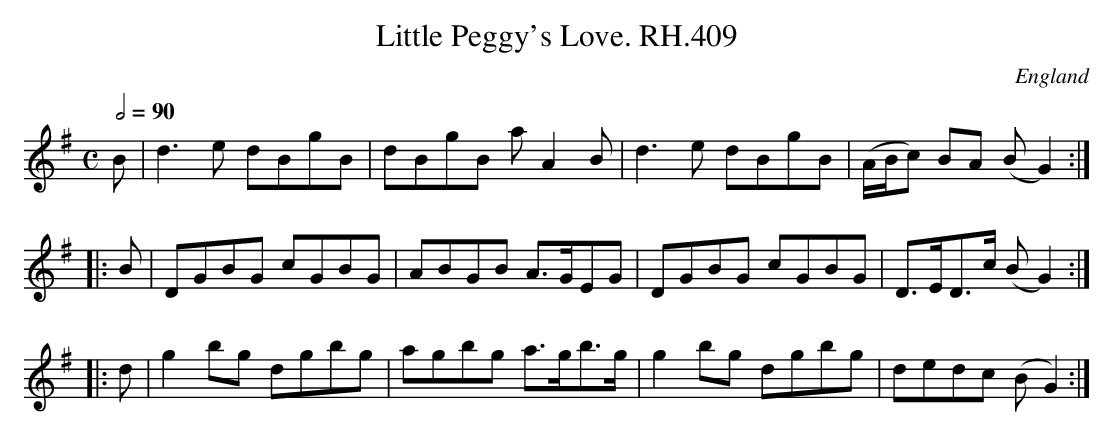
X:1
T:Little Peggy's Love. RH.409
O:England
M:C
L:1/8
Q:2/4=90
K:G
B|d3e dBgB|dBgB aA2B|\
d3e dBgB|(A/B/c) BA (BG2):|
|:B|DGBG cGBG|ABGB A>GEG|\
DGBG cGBG|D>ED>c (BG2):|
|:d|g2bg dgbg|agbg a>gb>g|\
g2bg dgbg|dedc (BG2):|
